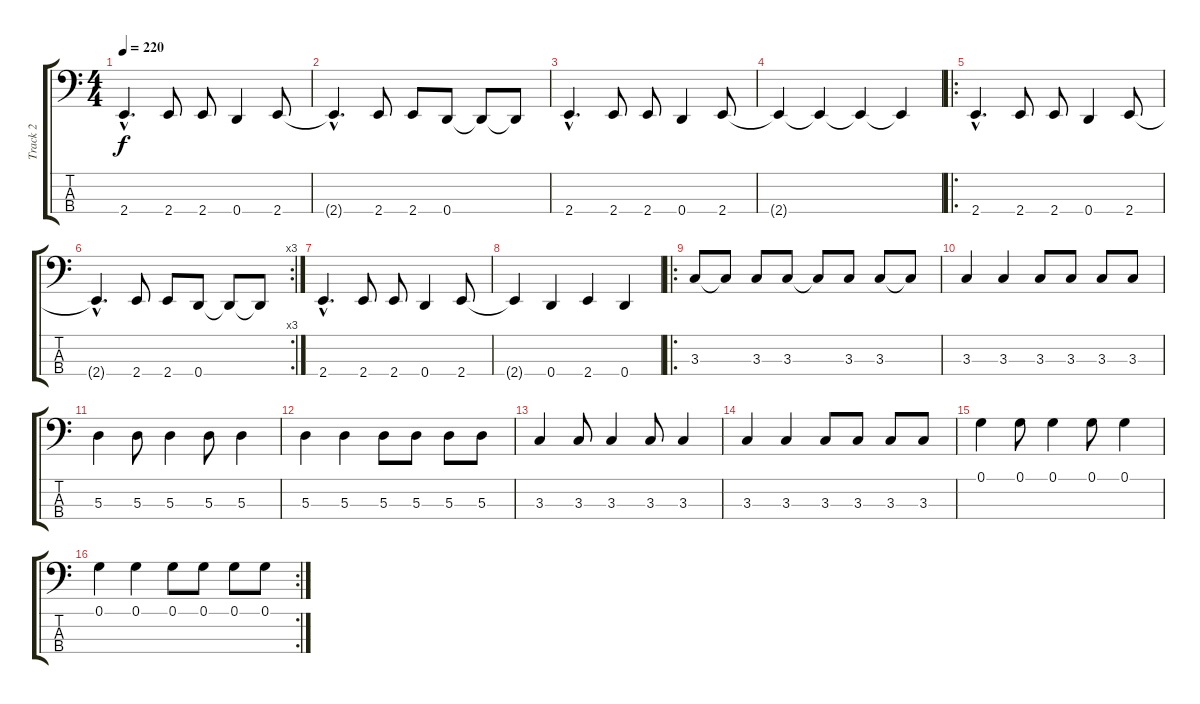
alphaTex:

\track ("Track 2" "Track 2") {instrument electricbasspick}
\staff {score tabs}
\tuning (G2 D2 A1 D1) {hide}
\ts (4 4)
\tempo 220
\clef f4
\ks c
2.4{hac}.4{d dy f} 2.4.8 2.4.8 0.4.4 2.4.8 |
2.4{hac t}.4{d} 2.4.8 2.4.8 0.4.8 0.4{t}.8 0.4{t}.8 |
2.4{hac}.4{d} 2.4.8 2.4.8 0.4.4 2.4.8 |
2.4{t}.4 2.4{t}.4 2.4{t}.4 2.4{t}.4 |
\ro
2.4{hac}.4{d} 2.4.8 2.4.8 0.4.4 2.4.8 |
\rc 3
2.4{hac t}.4{d} 2.4.8 2.4.8 0.4.8 0.4{t}.8 0.4{t}.8 |
2.4{hac}.4{d} 2.4.8 2.4.8 0.4.4 2.4.8 |
2.4{t}.4 0.4.4 2.4.4 0.4.4 |
\ro
3.3.8 3.3{t}.8 3.3.8 3.3.8 3.3{t}.8 3.3.8 3.3.8 3.3{t}.8 |
3.3.4 3.3.4 3.3.8 3.3.8 3.3.8 3.3.8 |
5.3.4 5.3.8 5.3.4 5.3.8 5.3.4 |
5.3.4 5.3.4 5.3.8 5.3.8 5.3.8 5.3.8 |
3.3.4 3.3.8 3.3.4 3.3.8 3.3.4 |
3.3.4 3.3.4 3.3.8 3.3.8 3.3.8 3.3.8 |
0.1.4 0.1.8 0.1.4 0.1.8 0.1.4 |
\rc 2
0.1.4 0.1.4 0.1.8 0.1.8 0.1.8 0.1.8
